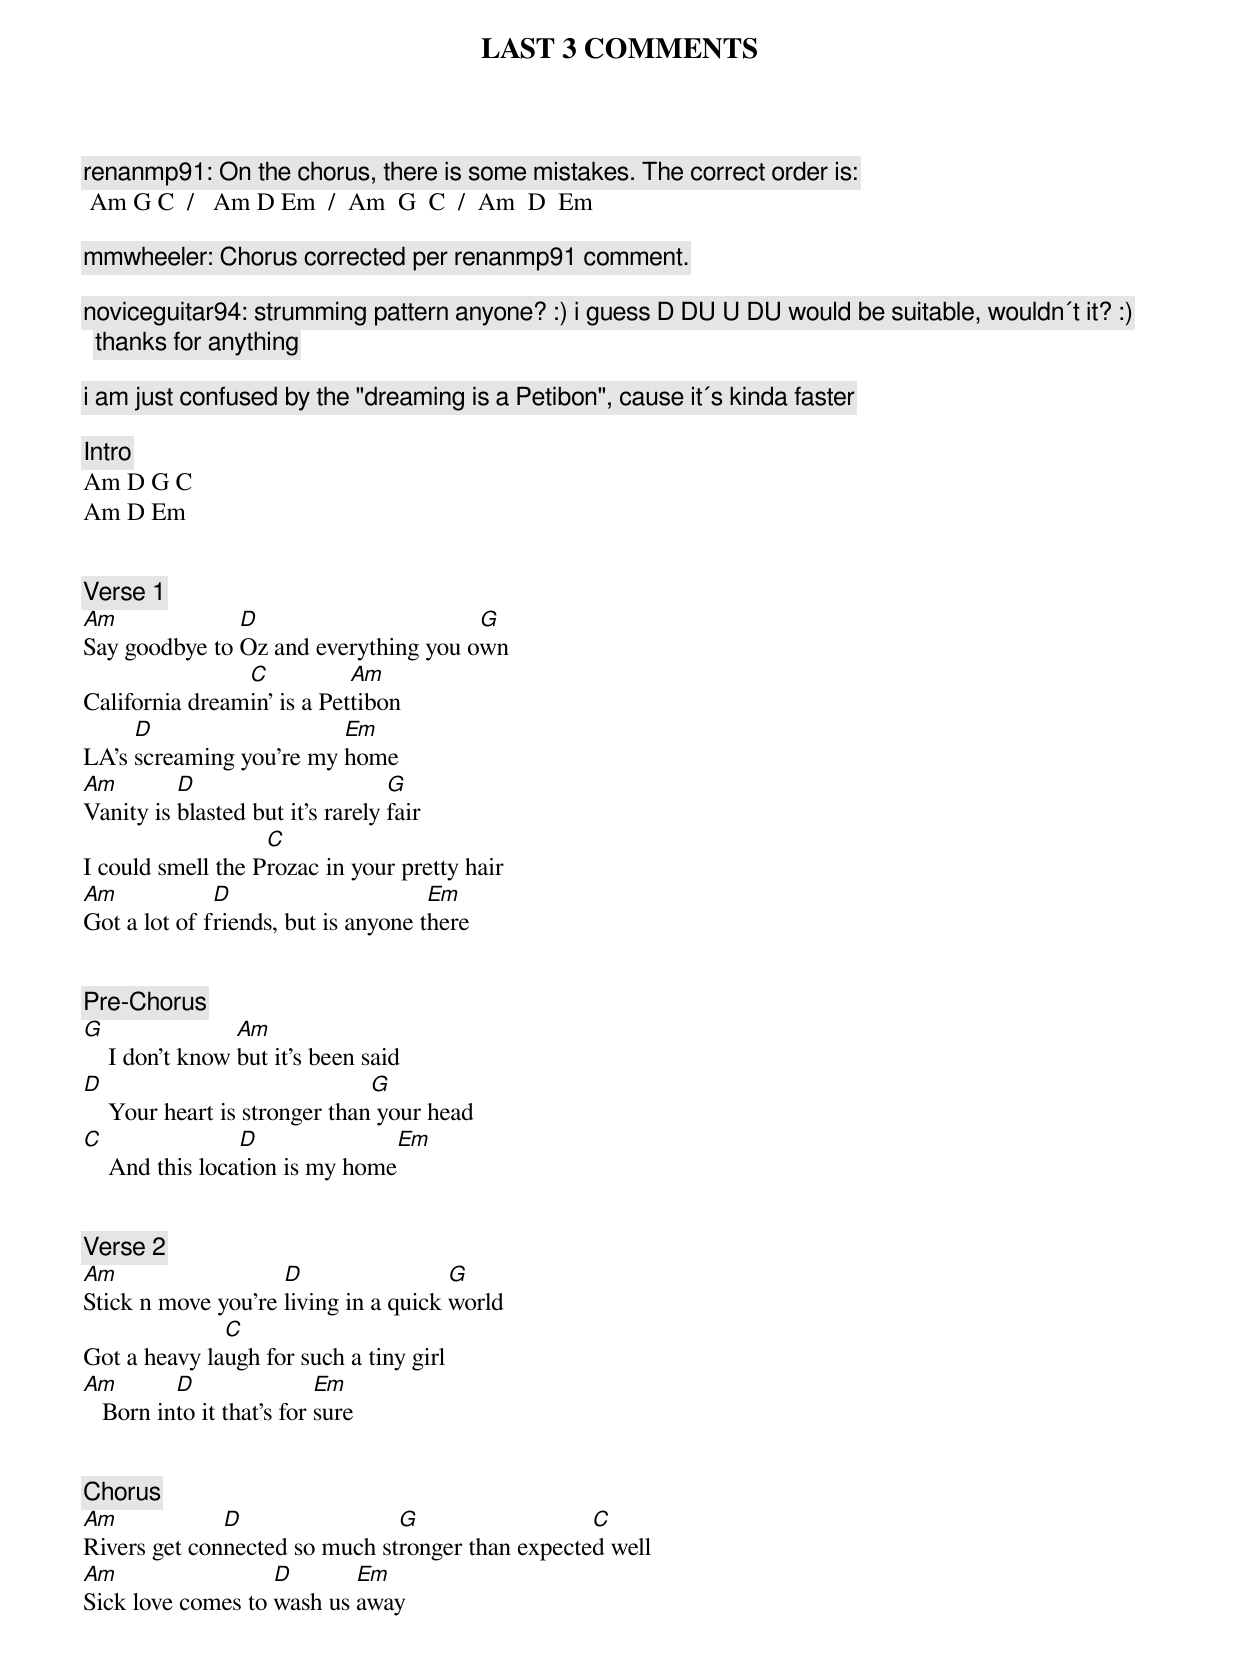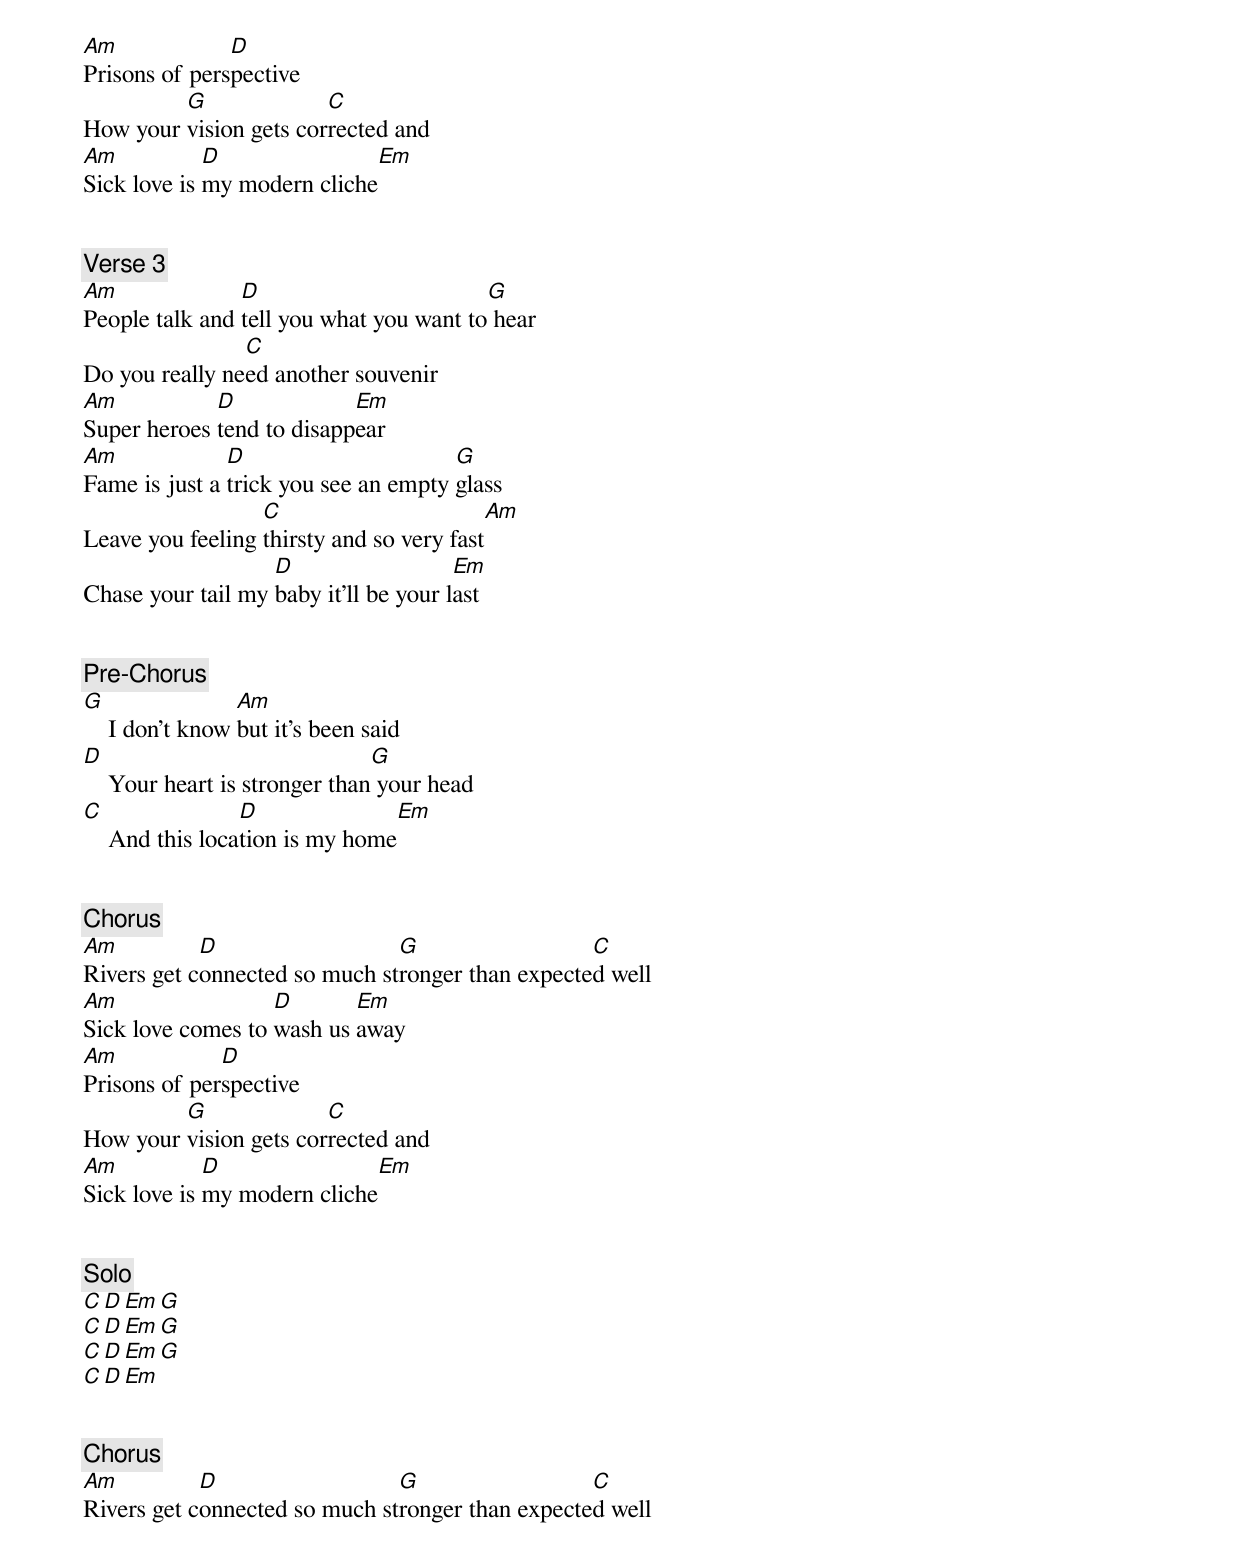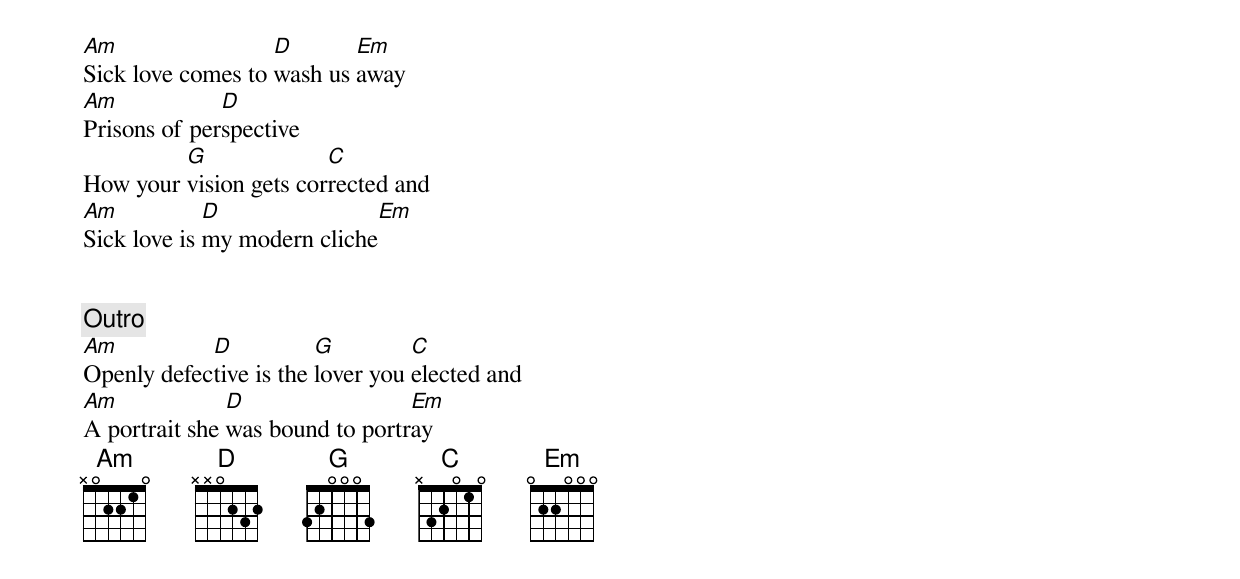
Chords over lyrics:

LAST 3 COMMENTS

renanmp91: On the chorus, there is some mistakes. The correct order is:
 Am G C  /   Am D Em  /  Am  G  C  /  Am  D  Em

mmwheeler: Chorus corrected per renanmp91 comment.

noviceguitar94: strumming pattern anyone? :) i guess D DU U DU would be suitable, wouldn´t it? :) thanks for anything

i am just confused by the "dreaming is a Petibon", cause it´s kinda faster

[Intro]
Am D G C
Am D Em


[Verse 1]
Am             D                      G
Say goodbye to Oz and everything you own
                C           Am
California dreamin' is a Pettibon
     D                   Em
LA's screaming you're my home
Am        D                       G
Vanity is blasted but it's rarely fair
                   C
I could smell the Prozac in your pretty hair
Am            D                      Em
Got a lot of friends, but is anyone there


[Pre-Chorus]
G                Am
    I don't know but it's been said
D                              G
    Your heart is stronger than your head
C                D              Em
    And this location is my home


[Verse 2]
Am                  D                 G
Stick n move you're living in a quick world
              C
Got a heavy laugh for such a tiny girl
Am        D                Em
   Born into it that's for sure


[Chorus]
Am            D                G                  C
Rivers get connected so much stronger than expected well
Am                 D       Em
Sick love comes to wash us away
Am             D
Prisons of perspective
         G              C
How your vision gets corrected and
Am           D                Em
Sick love is my modern cliche


[Verse 3]
Am              D                        G
People talk and tell you what you want to hear
                C
Do you really need another souvenir
Am           D             Em
Super heroes tend to disappear
Am             D                      G
Fame is just a trick you see an empty glass
                  C                       Am
Leave you feeling thirsty and so very fast
                   D                   Em
Chase your tail my baby it'll be your last


[Pre-Chorus]
G                Am
    I don't know but it's been said
D                              G
    Your heart is stronger than your head
C                D              Em
    And this location is my home


[Chorus]
Am          D                  G                  C
Rivers get connected so much stronger than expected well
Am                 D       Em
Sick love comes to wash us away
Am            D
Prisons of perspective
         G              C
How your vision gets corrected and
Am           D                Em
Sick love is my modern cliche


[Solo]
C D Em G
C D Em G
C D Em G
C D Em


[Chorus]
Am          D                  G                  C
Rivers get connected so much stronger than expected well
Am                 D       Em
Sick love comes to wash us away
Am            D
Prisons of perspective
         G              C
How your vision gets corrected and
Am           D                Em
Sick love is my modern cliche


[Outro]
Am          D           G         C
Openly defective is the lover you elected and
Am             D                 Em
A portrait she was bound to portray
